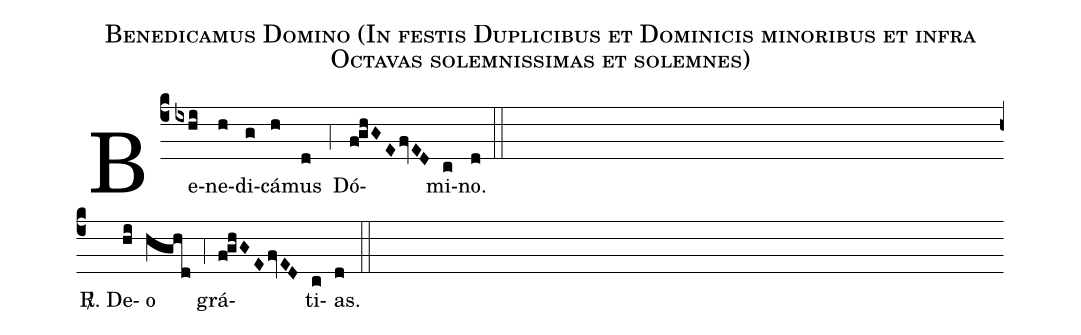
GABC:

name: Benedicamus Domino (In festis Duplicibus et Dominicis minoribus et infra Octavas solemnissimas et solemnes);
%%
(c4)Be(ixhi)ne(h)di(g)cá(h)mus(d) (,4) Dó(f!ghGE/fvED)mi(c)no.(d) (::) (Z)
<sp>R/</sp>. De(hi)o(hghd) (,4) grá(f!ghGE/fvED)ti(c)as.(d) (::)
